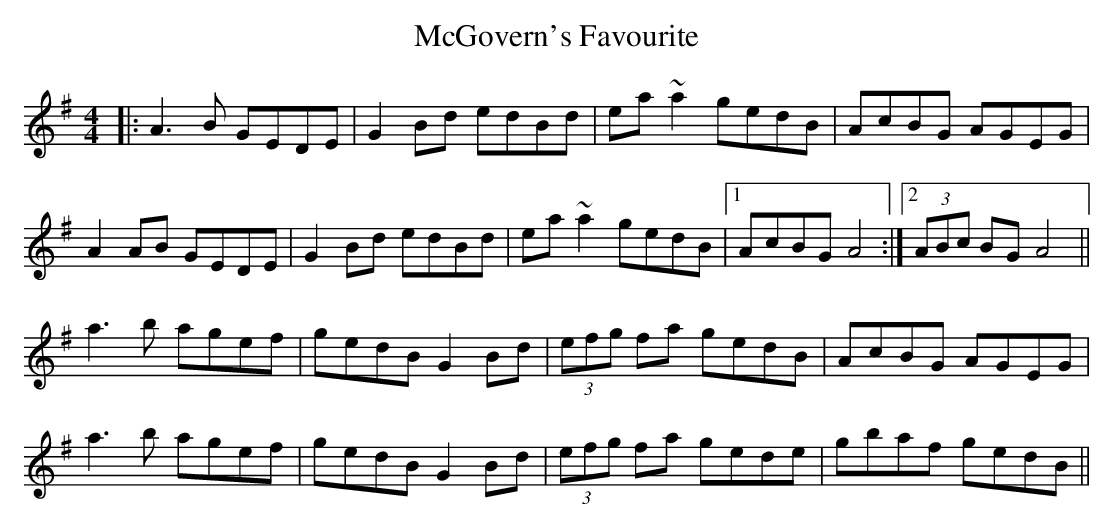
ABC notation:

X:1
T: McGovern's Favourite
M: 4/4
L: 1/8
K: Ador
|:A3B GEDE|G2Bd edBd|ea~a2 gedB|AcBG AGEG|
A2AB GEDE|G2Bd edBd|ea~a2 gedB|1 AcBG A4:|2 (3ABc BG A4||
a3b agef|gedB G2Bd|(3efg fa gedB|AcBG AGEG|
a3b agef|gedB G2Bd|(3efg fa gede|gbaf gedB||
